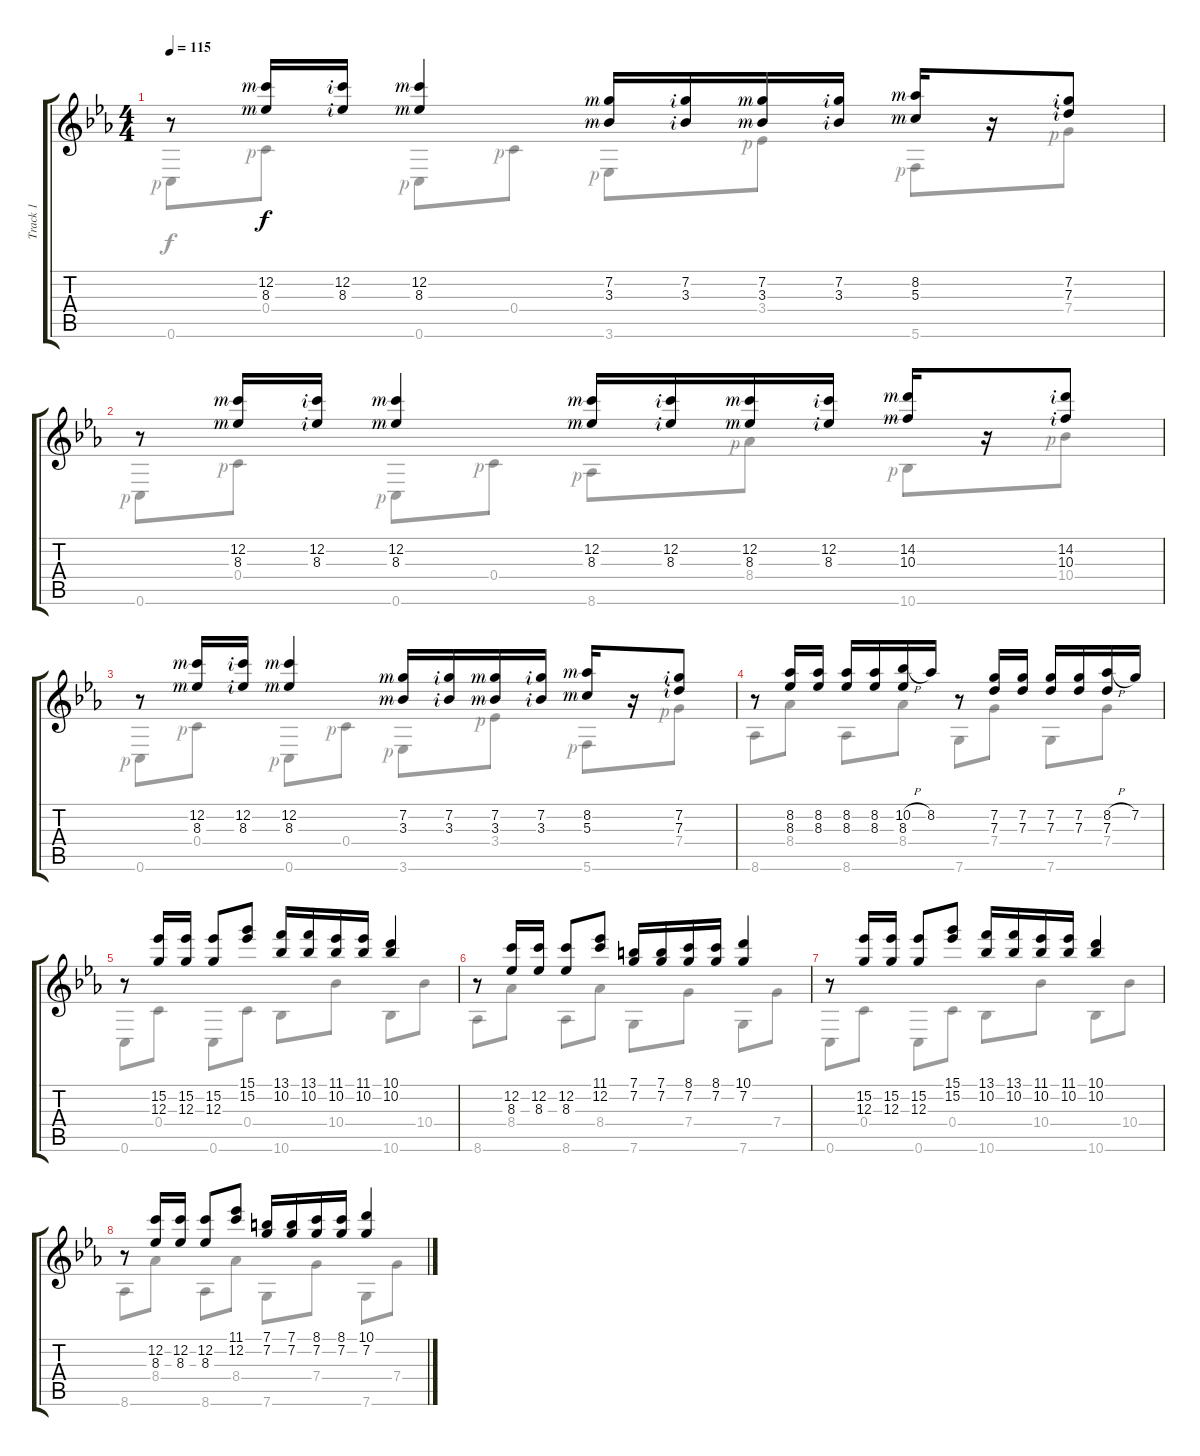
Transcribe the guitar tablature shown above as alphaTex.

\track ("Track 1" "Track 1") {instrument acousticguitarsteel}
\staff {score tabs}
\tuning (E4 C4 G3 C3 G2 C2) {hide}
\voice
\ts (4 4)
\tempo 115
\clef g2
\ks cminor
r.8{dy f} (12.2{rf 3} 8.3{rf 3}).16 (12.2{rf 2} 8.3{rf 2}).16 (12.2{rf 3} 8.3{rf 3}).4 (7.2{rf 3} 3.3{rf 3}).16 (7.2{rf 2} 3.3{rf 2}).16 (7.2{rf 3} 3.3{rf 3}).16 (7.2{rf 2} 3.3{rf 2}).16 (8.2{rf 3} 5.3{rf 3}).16 r.16 (7.2{rf 2} 7.3{rf 2}).8 |
r.8 (12.2{rf 3} 8.3{rf 3}).16 (12.2{rf 2} 8.3{rf 2}).16 (12.2{rf 3} 8.3{rf 3}).4 (12.2{rf 3} 8.3{rf 3}).16 (12.2{rf 2} 8.3{rf 2}).16 (12.2{rf 3} 8.3{rf 3}).16 (12.2{rf 2} 8.3{rf 2}).16 (14.2{rf 3} 10.3{rf 3}).16 r.16 (14.2{rf 2} 10.3{rf 2}).8 |
r.8 (12.2{rf 3} 8.3{rf 3}).16 (12.2{rf 2} 8.3{rf 2}).16 (12.2{rf 3} 8.3{rf 3}).4 (7.2{rf 3} 3.3{rf 3}).16 (7.2{rf 2} 3.3{rf 2}).16 (7.2{rf 3} 3.3{rf 3}).16 (7.2{rf 2} 3.3{rf 2}).16 (8.2{rf 3} 5.3{rf 3}).16 r.16 (7.2{rf 2} 7.3{rf 2}).8 |
r.8 (8.2 8.3).16 (8.2 8.3).16 (8.2 8.3).16 (8.2 8.3).16 (10.2{h} 8.3).16 8.2.16 r.8 (7.2 7.3).16 (7.2 7.3).16 (7.2 7.3).16 (7.2 7.3).16 (8.2{h} 7.3).16 7.2.16 |
r.8 (15.2 12.3).16 (15.2 12.3).16 (15.2 12.3).8 (15.1 15.2).8 (13.1 10.2).16 (13.1 10.2).16 (11.1 10.2).16 (11.1 10.2).16 (10.1 10.2).4 |
r.8 (12.2 8.3).16 (12.2 8.3).16 (12.2 8.3).8 (11.1 12.2).8 (7.1 7.2).16 (7.1 7.2).16 (8.1 7.2).16 (8.1 7.2).16 (10.1 7.2).4 |
r.8 (15.2 12.3).16 (15.2 12.3).16 (15.2 12.3).8 (15.1 15.2).8 (13.1 10.2).16 (13.1 10.2).16 (11.1 10.2).16 (11.1 10.2).16 (10.1 10.2).4 |
r.8 (12.2 8.3).16 (12.2 8.3).16 (12.2 8.3).8 (11.1 12.2).8 (7.1 7.2).16 (7.1 7.2).16 (8.1 7.2).16 (8.1 7.2).16 (10.1 7.2).4
\voice
\clef g2
\ottava regular
\simile none
\ks cminor
0.6{rf 1}.8{dy f} 0.4{rf 1}.8 0.6{rf 1}.8 0.4{rf 1}.8 3.6{rf 1}.8 3.4{rf 1}.8 5.6{rf 1}.8 7.4{rf 1}.8 |
0.6{rf 1}.8 0.4{rf 1}.8 0.6{rf 1}.8 0.4{rf 1}.8 8.6{rf 1}.8 8.4{rf 1}.8 10.6{rf 1}.8 10.4{rf 1}.8 |
0.6{rf 1}.8 0.4{rf 1}.8 0.6{rf 1}.8 0.4{rf 1}.8 3.6{rf 1}.8 3.4{rf 1}.8 5.6{rf 1}.8 7.4{rf 1}.8 |
8.6.8 8.4.8 8.6.8 8.4.8 7.6.8 7.4.8 7.6.8 7.4.8 |
0.6.8 0.4.8 0.6.8 0.4.8 10.6.8 10.4.8 10.6.8 10.4.8 |
8.6.8 8.4.8 8.6.8 8.4.8 7.6.8 7.4.8 7.6.8 7.4.8 |
0.6.8 0.4.8 0.6.8 0.4.8 10.6.8 10.4.8 10.6.8 10.4.8 |
8.6.8 8.4.8 8.6.8 8.4.8 7.6.8 7.4.8 7.6.8 7.4.8
